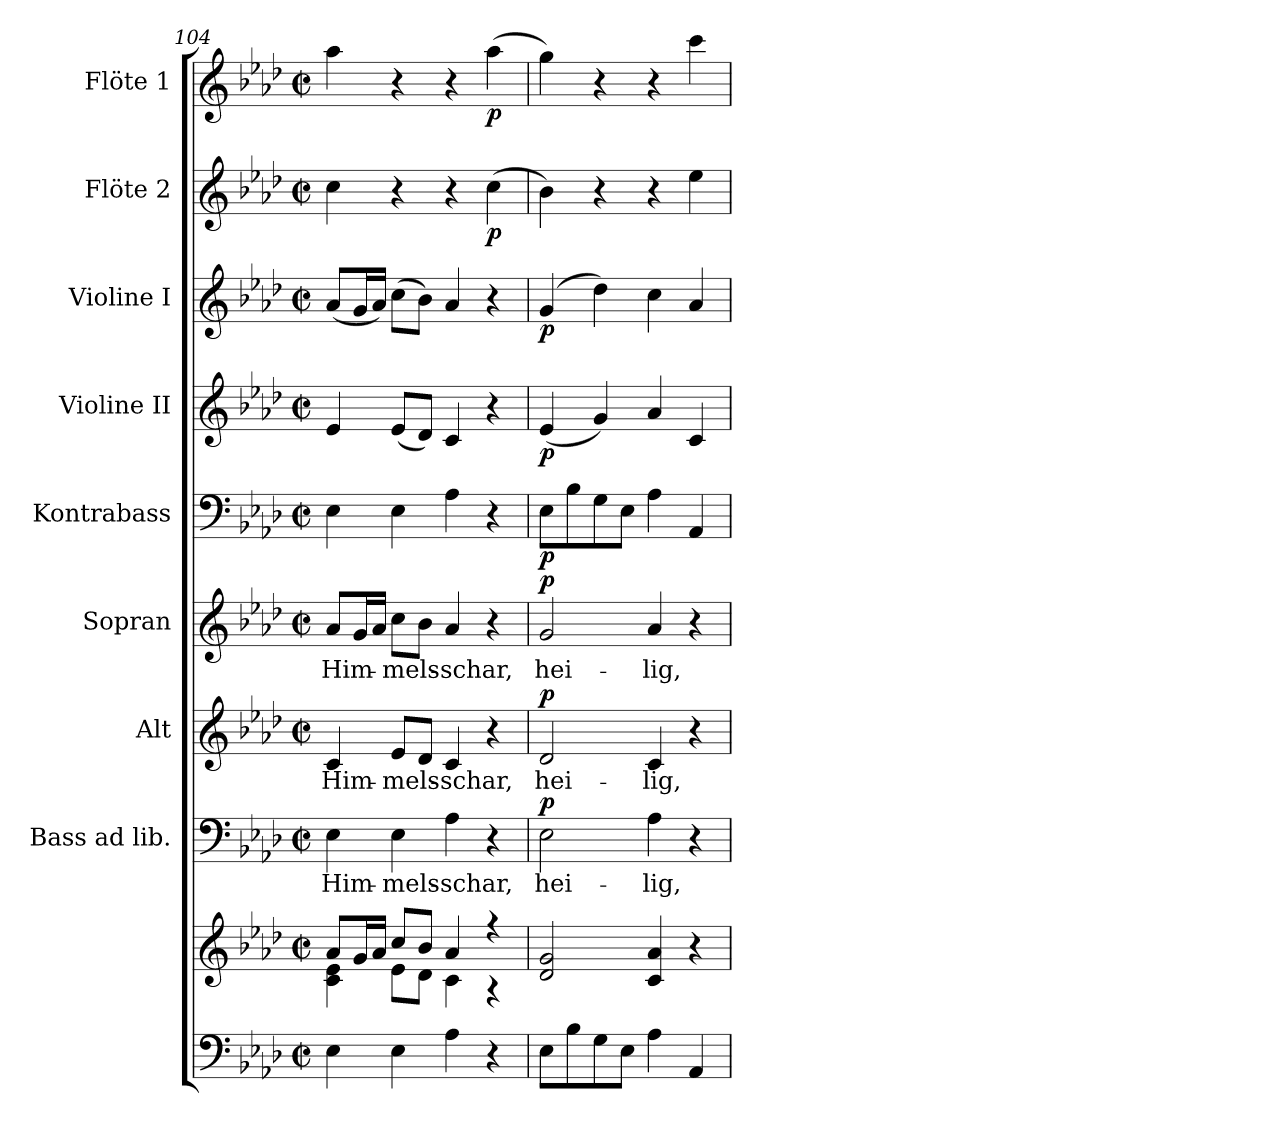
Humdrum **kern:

**kern	**kern	**kern	**text	**dynam	**kern	**text	**dynam	**kern	**text	**dynam	**kern	**dynam	**kern	**dynam	**kern	**dynam	**kern	**dynam	**kern	**dynam
*part9	*part9	*part8	*part8	*part8	*part7	*part7	*part7	*part6	*part6	*part6	*part5	*part5	*part4	*part4	*part3	*part3	*part2	*part2	*part1	*part1
*staff10	*staff9	*staff8	*staff8	*staff8	*staff7	*staff7	*staff7	*staff6	*staff6	*staff6	*staff5	*staff5	*staff4	*staff4	*staff3	*staff3	*staff2	*staff2	*staff1	*staff1
*	*	*I"Bass ad lib.	*	*	*I"Alt	*	*	*I"Sopran	*	*	*I"Kontrabass	*	*I"Violine II	*	*I"Violine I	*	*I"Flöte 2	*	*I"Flöte 1	*
*	*	*I'B.	*	*	*I'A.	*	*	*I'S.	*	*	*I'Kb.	*	*I'Vl. II	*	*I'Vl. I	*	*I'Fl. 2	*	*I'Fl. 1	*
*clefF4	*clefG2	*clefF4	*	*	*clefG2	*	*	*clefG2	*	*	*clefF4	*	*clefG2	*	*clefG2	*	*clefG2	*	*clefG2	*
*	*	*	*	*	*	*	*	*	*	*	*ITrd7c12	*	*	*	*	*	*	*	*	*
*k[b-e-a-d-]	*k[b-e-a-d-]	*k[b-e-a-d-]	*	*	*k[b-e-a-d-]	*	*	*k[b-e-a-d-]	*	*	*k[b-e-a-d-]	*	*k[b-e-a-d-]	*	*k[b-e-a-d-]	*	*k[b-e-a-d-]	*	*k[b-e-a-d-]	*
*A-:	*A-:	*A-:	*	*	*A-:	*	*	*A-:	*	*	*A-:	*	*A-:	*	*A-:	*	*A-:	*	*A-:	*
*M2/2	*M2/2	*M2/2	*	*	*M2/2	*	*	*M2/2	*	*	*M2/2	*	*M2/2	*	*M2/2	*	*M2/2	*	*M2/2	*
*met(c|)	*met(c|)	*met(c|)	*	*	*met(c|)	*	*	*met(c|)	*	*	*met(c|)	*	*met(c|)	*	*met(c|)	*	*met(c|)	*	*met(c|)	*
=104	=104	=104	=104	=104	=104	=104	=104	=104	=104	=104	=104	=104	=104	=104	=104	=104	=104	=104	=104	=104
*	*^	*	*	*	*	*	*	*	*	*	*	*	*	*	*	*	*	*	*	*
!	!	!	!	!LO:LY:b	!	!	!LO:LY:b	!	!	!LO:LY:b	!	!	!	!	!	!	!	!	!	!	!
4E-\	8a-/L	4c\ 4e-\	4E-\	Him-	.	4c/	Him-	.	8a-/L	Him-	.	4EE-\	.	4e-/	.	(<8a-/L	.	4cc\	.	4aa-\	.
.	16g/L	.	.	.	.	.	.	.	16g/L	.	.	.	.	.	.	16g/L	.	.	.	.	.
.	16a-/JJ	.	.	.	.	.	.	.	16a-/JJ	.	.	.	.	.	.	16a-/JJ)	.	.	.	.	.
!	!	!	!	!LO:LY:b	!	!	!LO:LY:b	!	!	!LO:LY:b	!	!	!	!	!	!	!	!	!	!	!
4E-\	8cc/L	8e-\L	4E-\	-mels-	.	8e-/L	-mels-	.	8cc\L	-mels-	.	4EE-\	.	(<8e-/L	.	(>8cc\L	.	4r	.	4r	.
.	8b-/J	8d-\J	.	.	.	8d-/J	.	.	8b-\J	.	.	.	.	8d-/J)	.	8b-\J)	.	.	.	.	.
!	!	!	!	!LO:LY:b	!	!	!LO:LY:b	!	!	!LO:LY:b	!	!	!	!	!	!	!	!	!	!	!
4A-\	4a-/	4c\	4A-\	-schar,	.	4c/	-schar,	.	4a-/	-schar,	.	4AA-\	.	4c/	.	4a-/	.	4r	.	4r	.
!	!	!	!	!	!	!	!	!	!	!	!	!	!	!	!	!	!	!	!LO:DY:b	!	!LO:DY:b
4r	4r	4r	4r	.	.	4r	.	.	4r	.	.	4r	.	4r	.	4r	.	(>4cc\	p	(>4aa-\	p
=105	=105	=105	=105	=105	=105	=105	=105	=105	=105	=105	=105	=105	=105	=105	=105	=105	=105	=105	=105	=105	=105
!	!	!	!	!LO:LY:b	!LO:DY:a	!	!LO:LY:b	!LO:DY:a	!	!LO:LY:b	!LO:DY:a	!	!LO:DY:b	!	!LO:DY:b	!	!LO:DY:b	!	!	!	!
*	*v	*v	*	*	*	*	*	*	*	*	*	*	*	*	*	*	*	*	*	*	*
8E-\L	2d-/ 2g/	2E-\	hei-	p	2d-/	hei-	p	2g/	hei-	p	8EE-\L	p	(<4e-/	p	(4g/	p	4b-\)	.	4gg\)	.
8B-\	.	.	.	.	.	.	.	.	.	.	8BB-\	.	.	.	.	.	.	.	.	.
8G\	.	.	.	.	.	.	.	.	.	.	8GG\	.	4g/)	.	4dd-\)	.	4r	.	4r	.
8E-\J	.	.	.	.	.	.	.	.	.	.	8EE-\J	.	.	.	.	.	.	.	.	.
!	!	!	!LO:LY:b	!	!	!LO:LY:b	!	!	!LO:LY:b	!	!	!	!	!	!	!	!	!	!	!
4A-\	4c/ 4a-/	4A-\	-lig,	.	4c/	-lig,	.	4a-/	-lig,	.	4AA-\	.	4a-/	.	4cc\	.	4r	.	4r	.
4AA-/	4r	4r	.	.	4r	.	.	4r	.	.	4AAA-/	.	4c/	.	4a-/	.	4ee-\	.	4ccc\	.
=	=	=	=	=	=	=	=	=	=	=	=	=	=	=	=	=	=	=	=	=
*-	*-	*-	*-	*-	*-	*-	*-	*-	*-	*-	*-	*-	*-	*-	*-	*-	*-	*-	*-	*-
